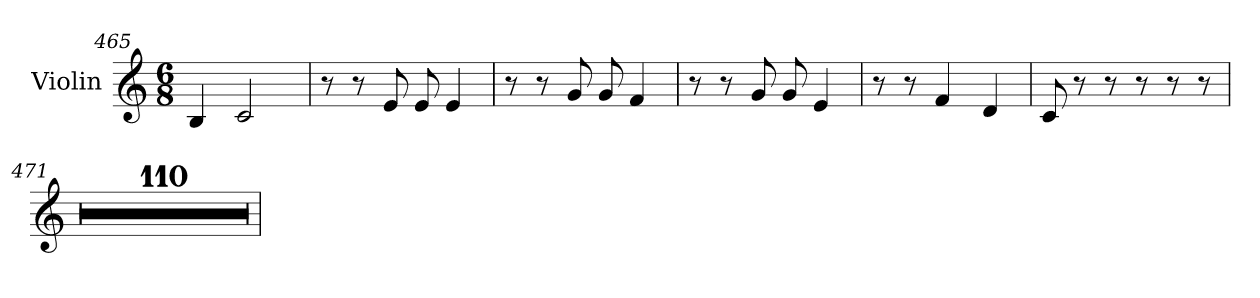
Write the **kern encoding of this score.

**kern
*part1
*staff1
*I"Violin
*clefG2
*k[]
*C:
*M6/8
=465
4B/
2c/
=466
8r
8r
8e/
8e/
4e/
!!LO:PB:g=z
=467
8r
8r
8g/
8g/
4f/
!!LO:PB:g=z
=468
8r
8r
8g/
8g/
4e/
=469
8r
8r
4f/
4d/
=470
8c/
8r
8r
8r
8r
8r
=471
2.r
=472
2.r
!!LO:PB:g=z
=473
2.r
=474
2.r
!!LO:PB:g=z
=475
2.r
=476
2.r
=477
2.r
=478
2.r
=479
2.r
=480
2.r
!!LO:PB:g=z
=481
2.r
!!LO:PB:g=z
=482
2.r
=483
2.r
=484
2.r
=485
2.r
=486
2.r
=487
2.r
!!LO:PB:g=z
=488
2.r
!!LO:PB:g=z
=489
2.r
=490
2.r
=491
2.r
=492
2.r
=493
2.r
=494
2.r
!!LO:PB:g=z
=495
2.r
!!LO:PB:g=z
=496
2.r
=497
2.r
=498
2.r
=499
2.r
=500
2.r
=501
2.r
!!LO:PB:g=z
=502
2.r
!!LO:PB:g=z
=503
2.r
=504
2.r
=505
2.r
=506
2.r
=507
2.r
=508
2.r
!!LO:PB:g=z
=509
2.r
!!LO:PB:g=z
=510
2.r
=511
2.r
=512
2.r
=513
2.r
=514
2.r
=515
2.r
!!LO:PB:g=z
=516
2.r
=517
2.r
=518
2.r
=519
2.r
=520
2.r
=521
2.r
!!LO:PB:g=z
=522
2.r
=523
2.r
!!LO:PB:g=z
=524
2.r
=525
2.r
=526
2.r
=527
2.r
=528
2.r
!!LO:PB:g=z
=529
2.r
=530
2.r
!!LO:PB:g=z
=531
2.r
=532
2.r
=533
2.r
=534
2.r
=535
2.r
!!LO:PB:g=z
=536
2.r
=537
2.r
!!LO:PB:g=z
=538
2.r
=539
2.r
=540
2.r
=541
2.r
=542
2.r
!!LO:PB:g=z
=543
2.r
=544
2.r
!!LO:PB:g=z
=545
2.r
=546
2.r
=547
2.r
=548
2.r
=549
2.r
!!LO:PB:g=z
=550
2.r
=551
2.r
!!LO:PB:g=z
=552
2.r
=553
2.r
=554
2.r
=555
2.r
=556
2.r
!!LO:PB:g=z
=557
2.r
=558
2.r
!!LO:PB:g=z
=559
2.r
=560
2.r
=561
2.r
=562
2.r
=563
2.r
!!LO:PB:g=z
=564
2.r
=565
2.r
!!LO:PB:g=z
=566
2.r
=567
2.r
=568
2.r
=569
2.r
=570
2.r
!!LO:PB:g=z
=571
2.r
=572
2.r
=573
2.r
=574
2.r
=575
2.r
=576
2.r
=577
2.r
!!LO:PB:g=z
=578
2.r
=579
2.r
!!LO:PB:g=z
=580
2.r
=
*-
